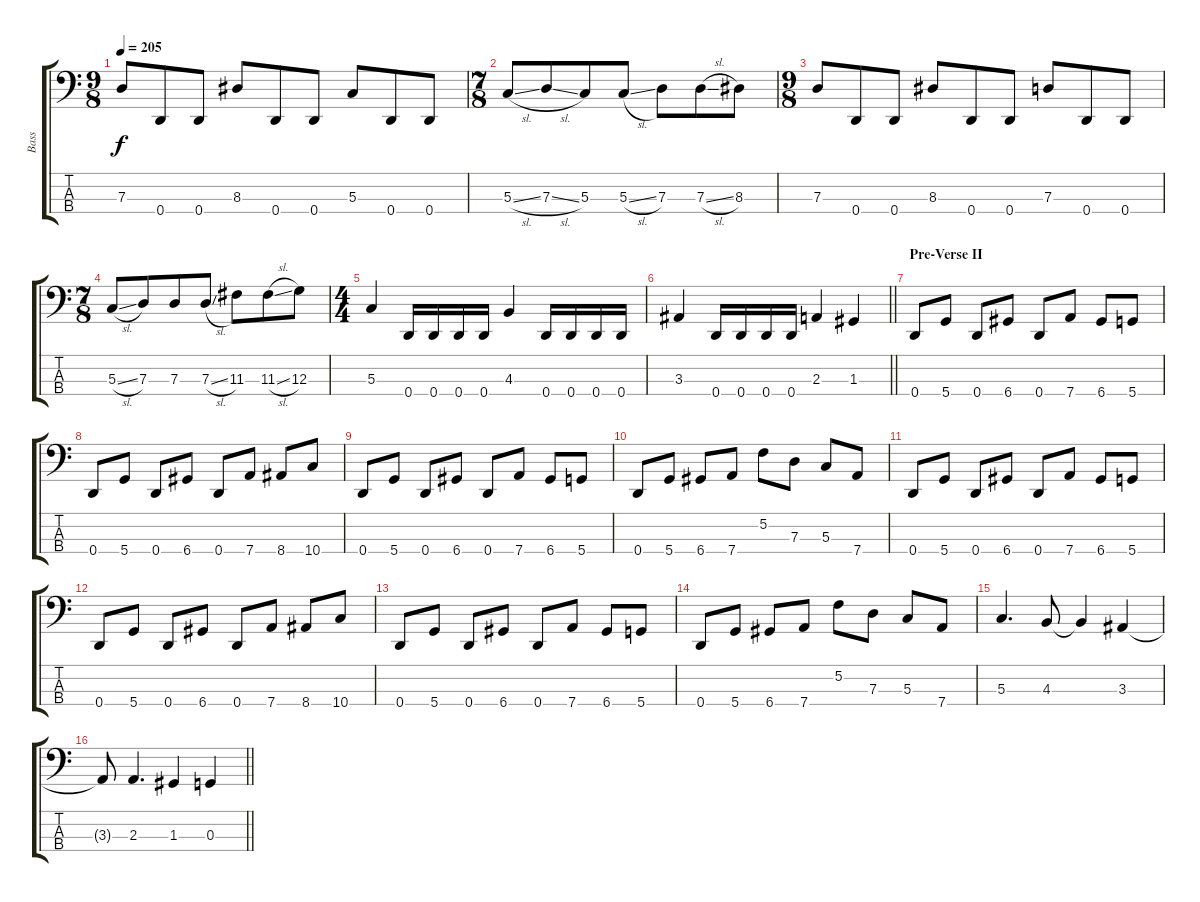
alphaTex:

\track ("Bass" "Bass") {instrument electricbassfinger}
\staff {score tabs}
\tuning (F2 C2 G1 D1) {hide}
\ts (9 8)
\tempo 205
\clef f4
\ks c
7.3.8{dy f} 0.4.8 0.4.8 8.3.8 0.4.8 0.4.8 5.3.8 0.4.8 0.4.8 |
\ts (7 8)
5.3{sl}.8 7.3{sl}.8 5.3.8 5.3{sl}.8 7.3.8 7.3{sl}.8 8.3.8 |
\ts (9 8)
7.3.8 0.4.8 0.4.8 8.3.8 0.4.8 0.4.8 7.3.8 0.4.8 0.4.8 |
\ts (7 8)
5.3{sl}.8 7.3.8 7.3.8 7.3{sl}.8 11.3.8 11.3{sl}.8 12.3.8 |
\ts (4 4)
5.3.4 0.4.16 0.4.16 0.4.16 0.4.16 4.3.4 0.4.16 0.4.16 0.4.16 0.4.16 |
\barLineRight lightlight
3.3.4 0.4.16 0.4.16 0.4.16 0.4.16 2.3.4 1.3.4 |
\section ("" "Pre-Verse II")
0.4.8 5.4.8 0.4.8 6.4.8 0.4.8 7.4.8 6.4.8 5.4.8 |
0.4.8 5.4.8 0.4.8 6.4.8 0.4.8 7.4.8 8.4.8 10.4.8 |
0.4.8 5.4.8 0.4.8 6.4.8 0.4.8 7.4.8 6.4.8 5.4.8 |
0.4.8 5.4.8 6.4.8 7.4.8 5.2.8 7.3.8 5.3.8 7.4.8 |
0.4.8 5.4.8 0.4.8 6.4.8 0.4.8 7.4.8 6.4.8 5.4.8 |
0.4.8 5.4.8 0.4.8 6.4.8 0.4.8 7.4.8 8.4.8 10.4.8 |
0.4.8 5.4.8 0.4.8 6.4.8 0.4.8 7.4.8 6.4.8 5.4.8 |
0.4.8 5.4.8 6.4.8 7.4.8 5.2.8 7.3.8 5.3.8 7.4.8 |
5.3.4{d} 4.3.8 4.3{t}.4 3.3.4 |
\barLineRight lightlight
3.3{t}.8 2.3.4{d} 1.3.4 0.3.4
